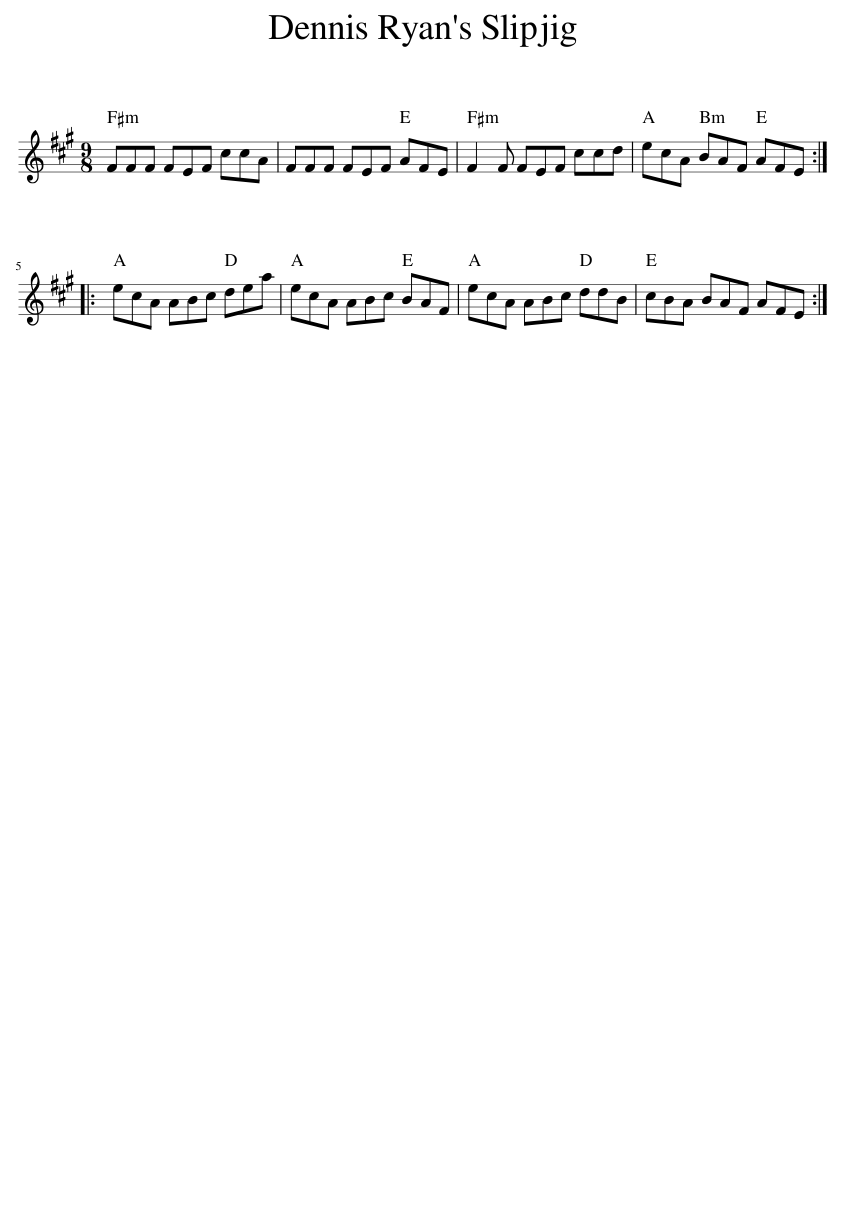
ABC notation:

X:1
L:1/8
M:9/8
I:linebreak $
K:F#min
V:1 treble
V:1
 FFF FEF ccA | FFF FEF AFE | F2 F FEF ccd | ecA BAF AFE ::$ ecA ABc dea | %5
 ecA ABc BAF | ecA ABc ddB | cBA BAF AFE :| %8
